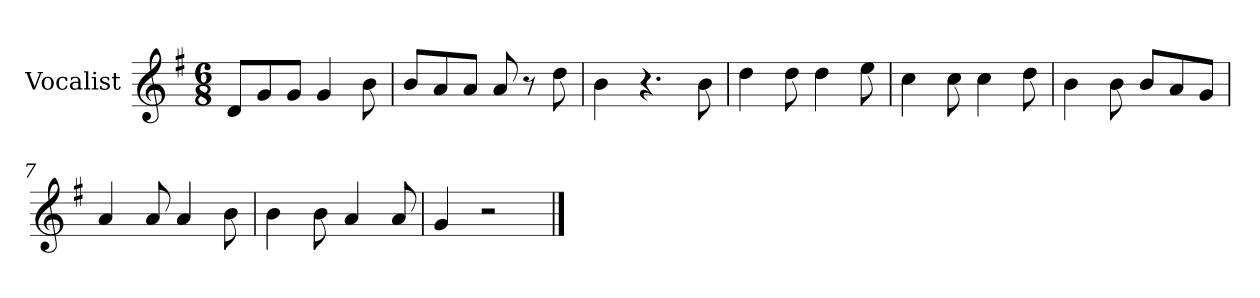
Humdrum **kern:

**kern
*part1
*staff1
*I"Vocalist
*k[f#]
*G:
*M6/8
=1
8dL
8g
8gJ
4g
8b
=2
8bL
8a
8aJ
8a
8r
8dd
=3
4b
4.r
8b
=4
4dd
8dd
4dd
8ee
=5
4cc
8cc
4cc
8dd
=6
4b
8b
8bL
8a
8gJ
=7
4a
8a
4a
8b
=8
4b
8b
4a
8a
=9
4g
2r
==
*-
